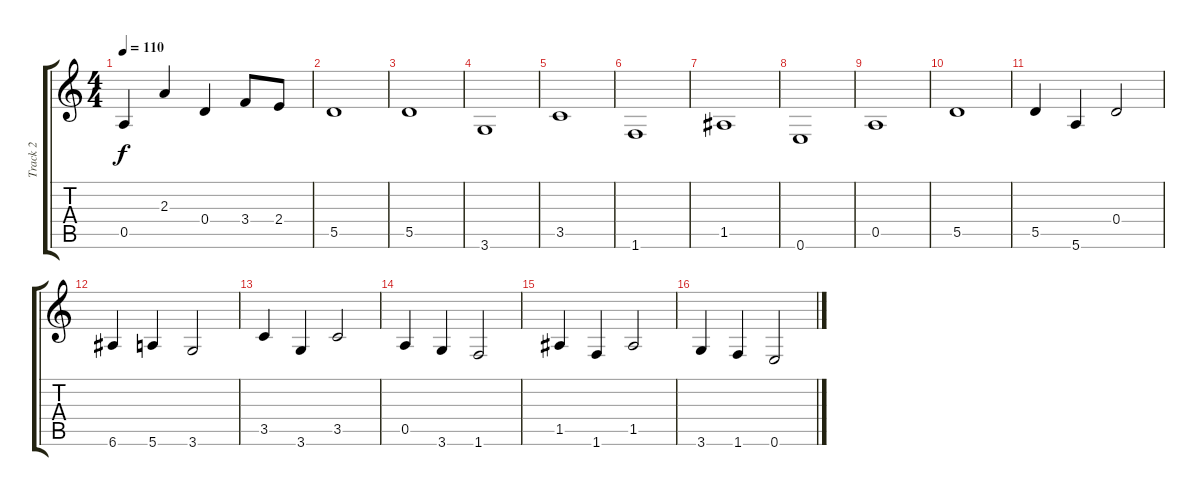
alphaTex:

\track ("Track 2" "Track 2") {instrument electricbassfinger}
\staff {score tabs}
\tuning (E4 B3 G3 D3 A2 E2) {hide}
\ts (4 4)
\tempo 110
\clef g2
\ks c
0.5.4{dy f} 2.3.4 0.4.4 3.4.8 2.4.8 |
5.5.1 |
5.5.1 |
3.6.1 |
3.5.1 |
1.6.1 |
1.5.1 |
0.6.1 |
0.5.1 |
5.5.1 |
5.5.4 5.6.4 0.4.2 |
6.6.4 5.6.4 3.6.2 |
3.5.4 3.6.4 3.5.2 |
0.5.4 3.6.4 1.6.2 |
1.5.4 1.6.4 1.5.2 |
3.6.4 1.6.4 0.6.2
